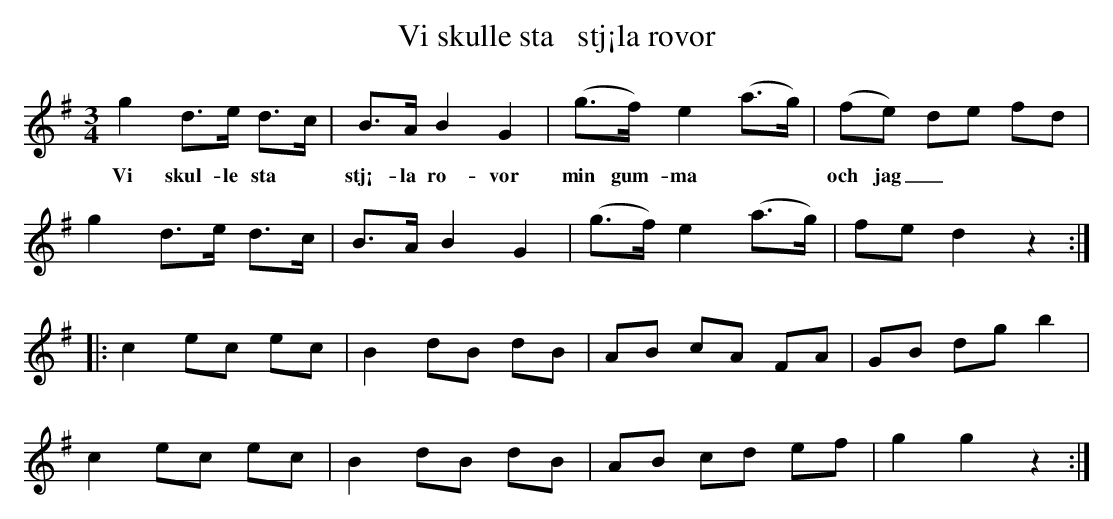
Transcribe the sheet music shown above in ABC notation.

X:1
T:Vi skulle sta   stj¡la rovor
M:3/4
L:1/8
K:G
g2 d>e d>c | B>A B2 G2 | (g>f) e2 (a>g) | (fe) de fd |
w: Vi skul-le sta   | stj¡-la ro-vor min~ gum-ma | och~ jag _
g2 d>e d>c | B>A B2 G2 | (g>f) e2 (a>g) | fe d2 z2 ::
c2 ec ec | B2 dB dB | AB cA FA | GB dg b2 |
c2 ec ec | B2 dB dB | AB cd ef | g2 g2 z2 :|
